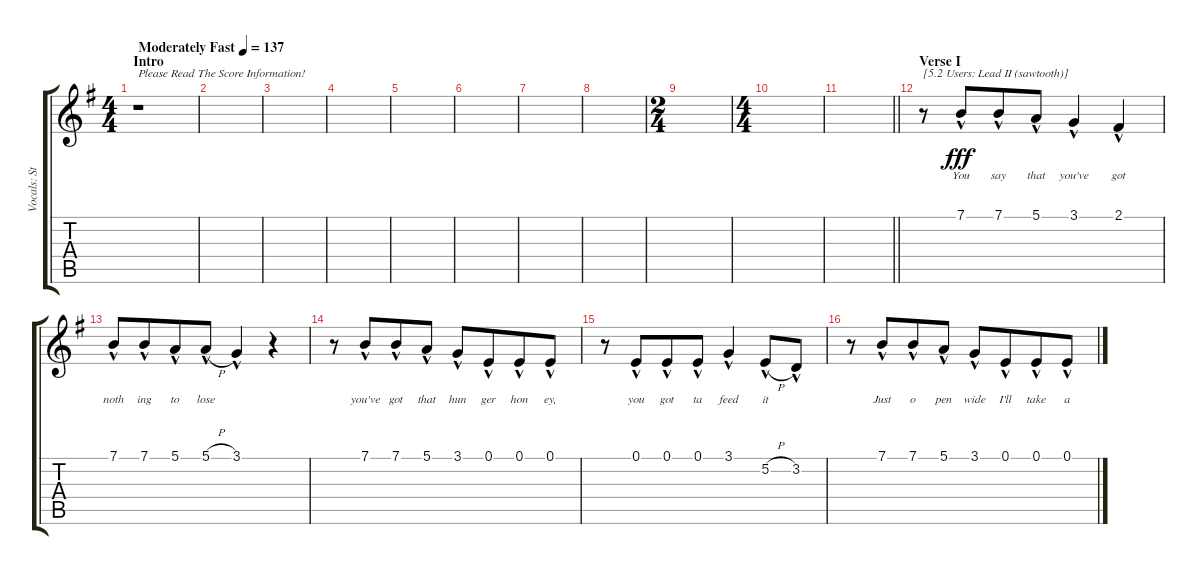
\track ("Vocals: Stephen" "Vocals: St") {instrument lead2sawtooth}
\staff {score tabs}
\tuning (E4 B3 G3 D3 A2 E2) {hide}
\ts (4 4)
\section ("" "Intro")
\tempo (137 "Moderately Fast")
\clef g2
\ks g
r.1{txt "Please Read The Score Information!" dy fff instrument lead2sawtooth} |
|
|
|
|
|
|
|
\ts (2 4)
|
\ts (4 4)
|
\barLineRight lightlight
|
\section ("" "Verse I")
r.8{txt "[5.2 Users: Lead II (sawtooth)]"} 7.1{hac}.8{lyrics (0 "You") lyrics (1 "") lyrics (2 "") lyrics (3 "") lyrics (4 "") beam merge} 7.1{hac}.8{lyrics (0 "say") lyrics (1 "") lyrics (2 "") lyrics (3 "") lyrics (4 "")} 5.1{hac}.8{lyrics (0 "that") lyrics (1 "") lyrics (2 "") lyrics (3 "") lyrics (4 "")} 3.1{hac}.4{lyrics (0 "you've") lyrics (1 "") lyrics (2 "") lyrics (3 "") lyrics (4 "")} 2.1{hac}.4{lyrics (0 "got") lyrics (1 "") lyrics (2 "") lyrics (3 "") lyrics (4 "")} |
7.1{hac}.8{lyrics (0 "noth") lyrics (1 "") lyrics (2 "") lyrics (3 "") lyrics (4 "")} 7.1{hac}.8{lyrics (0 "ing") lyrics (1 "") lyrics (2 "") lyrics (3 "") lyrics (4 "") beam merge} 5.1{hac}.8{lyrics (0 "to") lyrics (1 "") lyrics (2 "") lyrics (3 "") lyrics (4 "")} 5.1{h hac}.8{lyrics (0 "lose") lyrics (1 "") lyrics (2 "") lyrics (3 "") lyrics (4 "")} 3.1{hac}.4{lyrics (0 "") lyrics (1 "") lyrics (2 "") lyrics (3 "") lyrics (4 "")} r.4 |
r.8 7.1{hac}.8{lyrics (0 "you've") lyrics (1 "") lyrics (2 "") lyrics (3 "") lyrics (4 "") beam merge} 7.1{hac}.8{lyrics (0 "got") lyrics (1 "") lyrics (2 "") lyrics (3 "") lyrics (4 "")} 5.1{hac}.8{lyrics (0 "that") lyrics (1 "") lyrics (2 "") lyrics (3 "") lyrics (4 "") beam split} 3.1{hac}.8{lyrics (0 "hun") lyrics (1 "") lyrics (2 "") lyrics (3 "") lyrics (4 "")} 0.1{hac}.8{lyrics (0 "ger") lyrics (1 "") lyrics (2 "") lyrics (3 "") lyrics (4 "") beam merge} 0.1{hac}.8{lyrics (0 "hon") lyrics (1 "") lyrics (2 "") lyrics (3 "") lyrics (4 "")} 0.1{hac}.8{lyrics (0 "ey,") lyrics (1 "") lyrics (2 "") lyrics (3 "") lyrics (4 "")} |
r.8 0.1{hac}.8{lyrics (0 "you") lyrics (1 "") lyrics (2 "") lyrics (3 "") lyrics (4 "") beam merge} 0.1{hac}.8{lyrics (0 "got") lyrics (1 "") lyrics (2 "") lyrics (3 "") lyrics (4 "")} 0.1{hac}.8{lyrics (0 "ta") lyrics (1 "") lyrics (2 "") lyrics (3 "") lyrics (4 "")} 3.1{hac}.4{lyrics (0 "feed") lyrics (1 "") lyrics (2 "") lyrics (3 "") lyrics (4 "")} 5.2{h hac}.8{lyrics (0 "it") lyrics (1 "") lyrics (2 "") lyrics (3 "") lyrics (4 "")} 3.2{hac}.8{lyrics (0 "") lyrics (1 "") lyrics (2 "") lyrics (3 "") lyrics (4 "")} |
r.8 7.1{hac}.8{lyrics (0 "Just") lyrics (1 "") lyrics (2 "") lyrics (3 "") lyrics (4 "") beam merge} 7.1{hac}.8{lyrics (0 "o") lyrics (1 "") lyrics (2 "") lyrics (3 "") lyrics (4 "")} 5.1{hac}.8{lyrics (0 "pen") lyrics (1 "") lyrics (2 "") lyrics (3 "") lyrics (4 "") beam split} 3.1{hac}.8{lyrics (0 "wide") lyrics (1 "") lyrics (2 "") lyrics (3 "") lyrics (4 "")} 0.1{hac}.8{lyrics (0 "I'll") lyrics (1 "") lyrics (2 "") lyrics (3 "") lyrics (4 "") beam merge} 0.1{hac}.8{lyrics (0 "take") lyrics (1 "") lyrics (2 "") lyrics (3 "") lyrics (4 "")} 0.1{hac}.8{lyrics (0 "a") lyrics (1 "") lyrics (2 "") lyrics (3 "") lyrics (4 "")}
